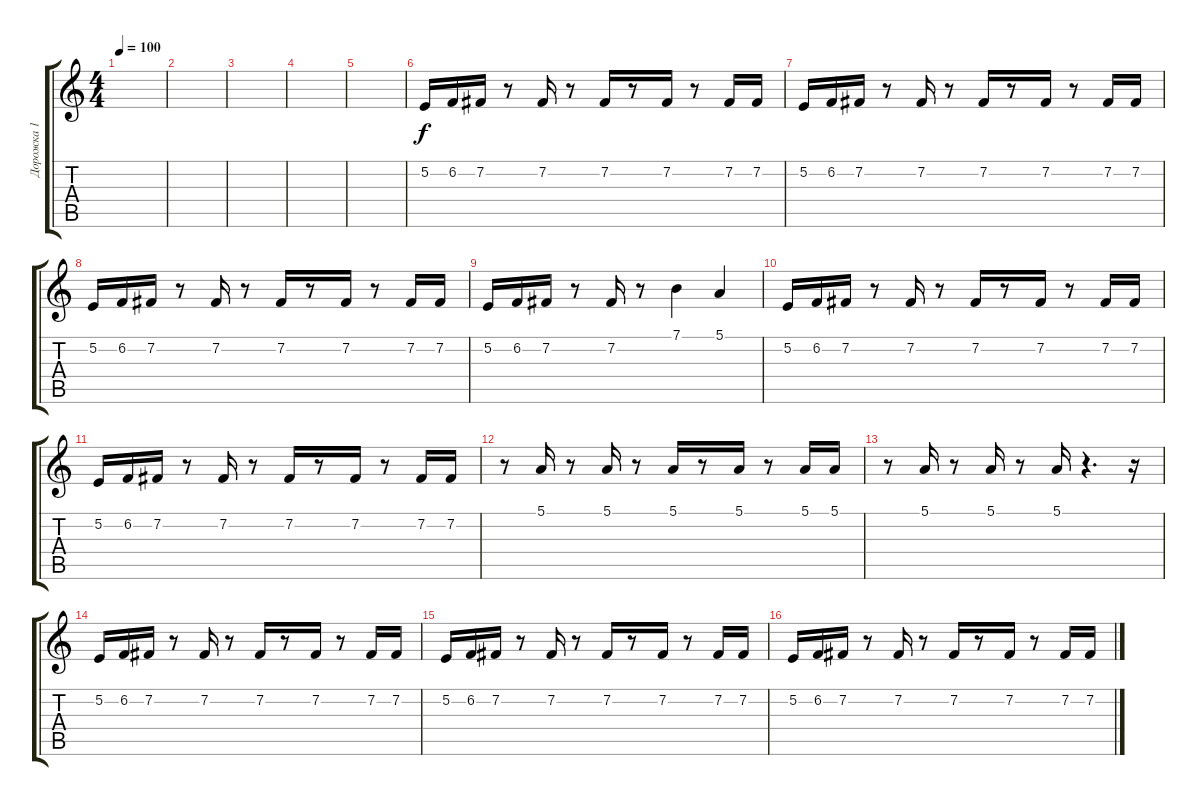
\track ("Дорожка 1" "Дорожка 1") {instrument electricpiano2}
\staff {score tabs}
\tuning (E4 B3 G3 D3 A2 E2) {hide}
\ts (4 4)
\tempo 100
\clef g2
\ks c
|
|
|
|
|
5.2.16 6.2.16 7.2.16 r.8 7.2.16 r.8 7.2.16 r.8 7.2.16 r.8 7.2.16 7.2.16 |
5.2.16 6.2.16 7.2.16 r.8 7.2.16 r.8 7.2.16 r.8 7.2.16 r.8 7.2.16 7.2.16 |
5.2.16 6.2.16 7.2.16 r.8 7.2.16 r.8 7.2.16 r.8 7.2.16 r.8 7.2.16 7.2.16 |
5.2.16 6.2.16 7.2.16 r.8 7.2.16 r.8 7.1.4 5.1.4 |
5.2.16 6.2.16 7.2.16 r.8 7.2.16 r.8 7.2.16 r.8 7.2.16 r.8 7.2.16 7.2.16 |
5.2.16 6.2.16 7.2.16 r.8 7.2.16 r.8 7.2.16 r.8 7.2.16 r.8 7.2.16 7.2.16 |
r.8 5.1.16 r.8 5.1.16 r.8 5.1.16 r.8 5.1.16 r.8 5.1.16 5.1.16 |
r.8 5.1.16 r.8 5.1.16 r.8 5.1.16 r.4{d} r.16 |
5.2.16 6.2.16 7.2.16 r.8 7.2.16 r.8 7.2.16 r.8 7.2.16 r.8 7.2.16 7.2.16 |
5.2.16 6.2.16 7.2.16 r.8 7.2.16 r.8 7.2.16 r.8 7.2.16 r.8 7.2.16 7.2.16 |
5.2.16 6.2.16 7.2.16 r.8 7.2.16 r.8 7.2.16 r.8 7.2.16 r.8 7.2.16 7.2.16
